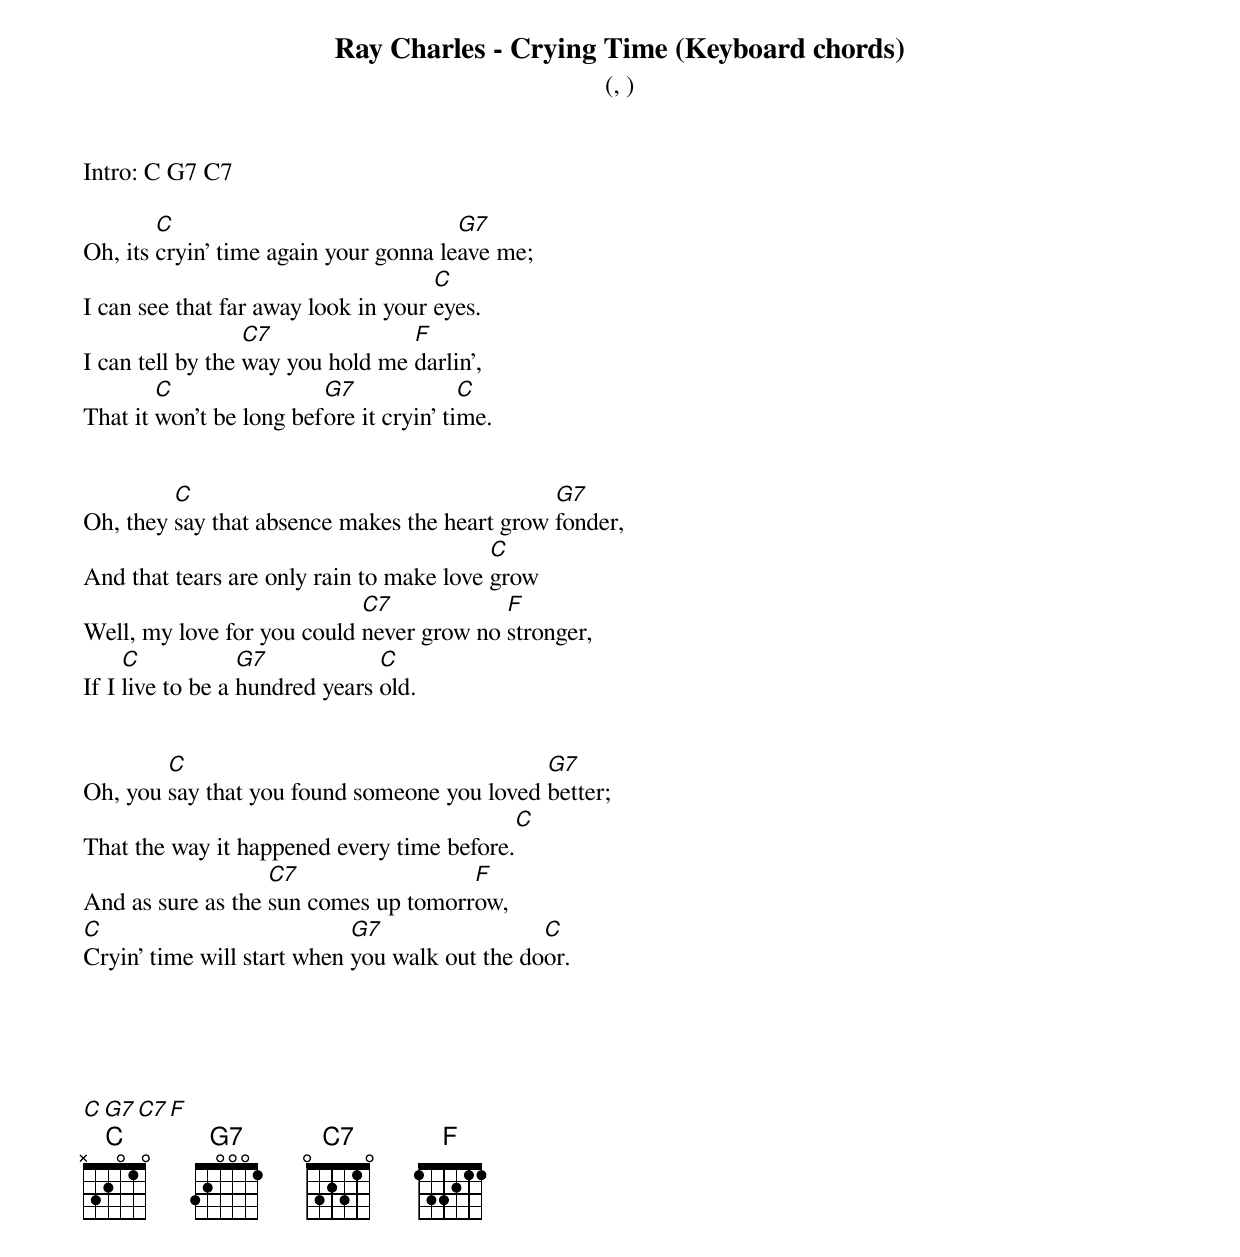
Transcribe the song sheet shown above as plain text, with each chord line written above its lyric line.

Ray Charles - Crying Time (Keyboard chords)
(, )


Intro: C G7 C7

        C                              G7
Oh, its cryin' time again your gonna leave me;
                                     C
I can see that far away look in your eyes.
                  C7              F
I can tell by the way you hold me darlin',
        C                G7              C
That it won't be long before it cryin' time.


         C                                     G7
Oh, they say that absence makes the heart grow fonder,
                                          C
And that tears are only rain to make love grow
                            C7            F
Well, my love for you could never grow no stronger,
     C            G7            C
If I live to be a hundred years old.


        C                                    G7
Oh, you say that you found someone you loved better;
                                           C
That the way it happened every time before.
                   C7                 F
And as sure as the sun comes up tomorrow,
C                           G7                 C
Cryin' time will start when you walk out the door.





  C      G7     C7     F
